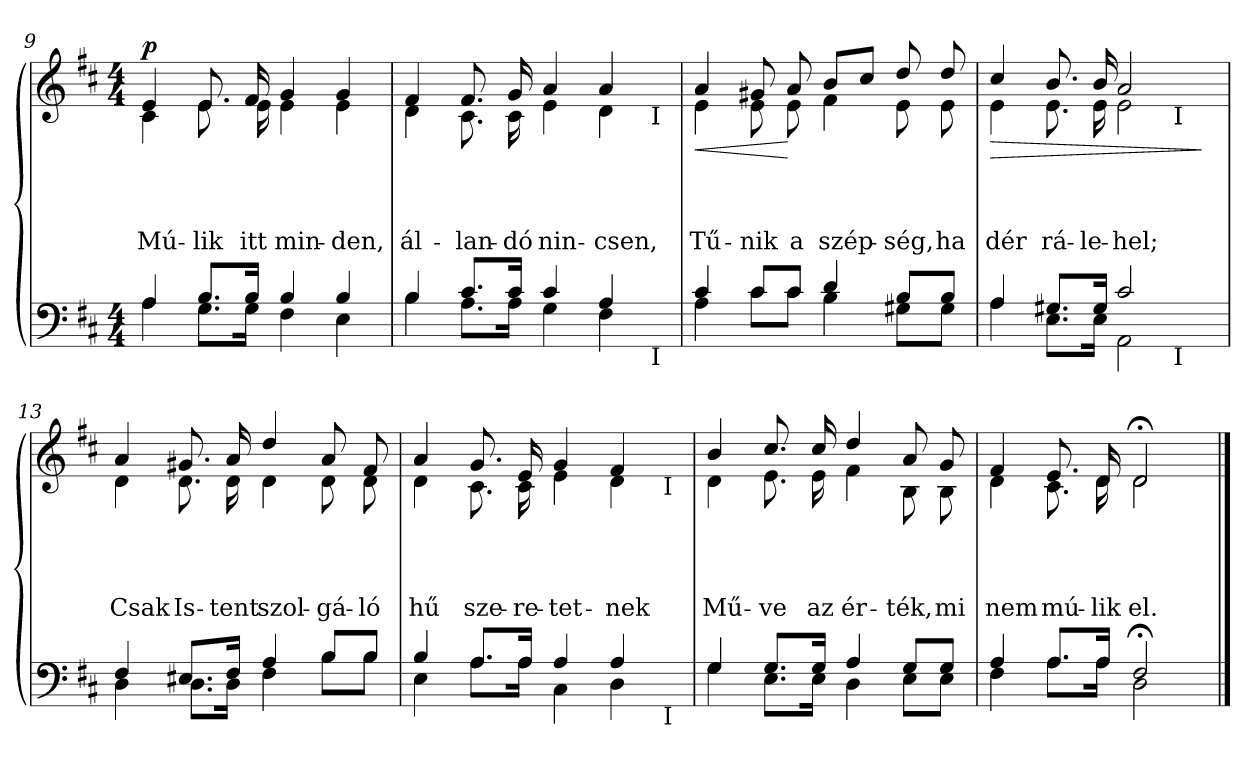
**kern	**kern	**text	**text	**text	**text	**dynam
*part2	*part1	*part1	*part1	*part1	*part1	*part1
*staff2	*staff1	*staff1	*staff1	*staff1	*staff1	*staff1
!!LO:LB:g=z
*clefF4	*clefG2	*	*	*	*	*
*k[f#c#]	*k[f#c#]	*	*	*	*	*
*b:	*b:	*	*	*	*	*
*M4/4	*M4/4	*	*	*	*	*
=9	=9	=9	=9	=9	=9	=9
*^	*	*	*	*	*	*
!	!	!	!	!	!	!LO:LY:b	!LO:DY:a
*	*	*^	*	*	*	*	*
4A/	4A\	4e/	4c#\	.	.	.	Mú-	p
!	!	!	!	!	!	!	!LO:LY:b	!
8.B/L	8.G\L	8.e/	8.e\	.	.	.	-lik	.
!	!	!	!	!	!	!	!LO:LY:b	!
16B/Jk	16G\Jk	16f#/	16e\	.	.	.	itt	.
!	!	!	!	!	!	!	!LO:LY:b	!
4B/	4F#\	4g/	4e\	.	.	.	min-	.
!	!	!	!	!	!	!	!LO:LY:b	!
4B/	4E\	4g/	4e\	.	.	.	-den,	.
*	*	*v	*v	*	*	*	*	*
=10	=10	=10	=10	=10	=10	=10	=10
*	*	*^	*	*	*	*	*
!	!	!	!	!	!	!	!LO:LY:b	!
*	*^	*	*^	*	*	*	*	*
4B/	4B\	2ryy	4f#/	4d\	2ryy	.	.	.	ál-	.
!	!	!	!	!	!	!	!	!	!LO:LY:b	!
8.c#/L	8.A\L	.	8.f#/	8.c#\	.	.	.	.	-lan-	.
!	!	!	!	!	!	!	!	!	!LO:LY:b	!
16c#/Jk	16A\Jk	.	16g/	16c#\	.	.	.	.	-dó	.
!	!	!	!	!	!	!	!	!	!LO:LY:b	!
4c#/	4G\	4ryy	4a/	4e\	4ryy	.	.	.	nin-	.
!	!	!	!	!	!	!	!	!	!LO:LY:b	!
4A/	4F#\	8ryy	4a/	4d\	8ryy	.	.	.	-csen,	.
.	.	32ryy	.	.	32ryy	.	.	.	.	.
!	!	!	!	!	!LO:TX:b:t=I	!	!	!	!	!
!	!	!LO:TX:b:t=I	!	!	!	!	!	!	!	!
.	.	16.ryy	.	.	16.ryy	.	.	.	.	.
*	*v	*v	*	*	*	*	*	*	*	*
*	*	*v	*v	*v	*	*	*	*	*
=11	=11	=11	=11	=11	=11	=11	=11
*	*^	*^	*	*	*	*	*
*	*	*	*	*^	*	*	*	*	*
!	!	!	!	!	!	!	!	!	!LO:LY:b	!LO:HP:b
*	*v	*v	*	*	*	*	*	*	*	*
*	*	*	*v	*v	*	*	*	*	*
4c#/	4A\	4a/	4e\	.	.	.	Tű-	<
!	!	!	!	!	!	!	!LO:LY:b	!
8c#/L	8c#\L	8g#X/	8e\	.	.	.	-nik	.
!	!	!	!	!	!	!	!LO:LY:b	!
8c#/J	8c#\J	8a/	8e\	.	.	.	a	[
!	!	!	!	!	!	!	!LO:LY:b	!
4d/	4B\	8b/L	4f#\	.	.	.	szép-	.
.	.	8cc#/J	.	.	.	.	.	.
!	!	!	!	!	!	!	!LO:LY:b	!
8B/L	8G#X\L	8dd/	8e\	.	.	.	-ség,	.
!	!	!	!	!	!	!	!LO:LY:b	!
8B/J	8G#\J	8dd/	8e\	.	.	.	ha	.
*	*	*v	*v	*	*	*	*	*
=12	=12	=12	=12	=12	=12	=12	=12
*	*	*^	*	*	*	*	*
!	!	!	!	!	!	!	!LO:LY:b	!LO:HP:b
*	*^	*	*^	*	*	*	*	*
4A/	4A\	2.ryy	4cc#/	4e\	2.ryy	.	.	.	dér	>
!	!	!	!	!	!	!	!	!	!LO:LY:b	!
8.G#X/L	8.E\L	.	8.b/	8.e\	.	.	.	.	rá-	.
!	!	!	!	!	!	!	!	!	!LO:LY:b	!
16G#/Jk	16E\Jk	.	16b/	16e\	.	.	.	.	-le-	.
!	!	!	!	!	!	!	!	!	!LO:LY:b	!
2c#/	2AA\	.	2a/	2e\	.	.	.	.	-hel;	.
!	!	!	!	!	!LO:TX:b:t=I	!	!	!	!	!
!	!	!LO:TX:b:t=I	!	!	!	!	!	!	!	!
.	.	4ryy	.	.	4ryy	.	.	.	.	.
.	.	.	.	.	.	.	.	.	.	]
*	*v	*v	*	*	*	*	*	*	*	*
*	*	*v	*v	*v	*	*	*	*	*
!!LO:LB:g=z
=13	=13	=13	=13	=13	=13	=13	=13
*	*^	*^	*	*	*	*	*
*	*	*	*	*^	*	*	*	*	*
!	!	!	!	!	!	!	!	!	!LO:LY:b	!
*	*v	*v	*	*	*	*	*	*	*	*
*	*	*	*v	*v	*	*	*	*	*
4F#/	4D\	4a/	4d\	.	.	.	Csak	.
!	!	!	!	!	!	!	!LO:LY:b	!
8.E#X/L	8.D\L	8.g#X/	8.d\	.	.	.	Is-	.
!	!	!	!	!	!	!	!LO:LY:b	!
16F#/Jk	16D\Jk	16a/	16d\	.	.	.	-tent	.
!	!	!	!	!	!	!	!LO:LY:b	!
4A/	4F#\	4dd/	4d\	.	.	.	szol-	.
!	!	!	!	!	!	!	!LO:LY:b	!
8B/L	8B\L	8a/	8d\	.	.	.	-gá-	.
!	!	!	!	!	!	!	!LO:LY:b	!
8B/J	8B\J	8f#/	8d\	.	.	.	-ló	.
*	*	*v	*v	*	*	*	*	*
=14	=14	=14	=14	=14	=14	=14	=14
*	*	*^	*	*	*	*	*
!	!	!	!	!	!	!	!LO:LY:b	!
*	*^	*	*^	*	*	*	*	*
4B/	4E\	2ryy	4a/	4d\	2ryy	.	.	.	hű	.
!	!	!	!	!	!	!	!	!	!LO:LY:b	!
8.A/L	8.A\L	.	8.g/	8.c#\	.	.	.	.	sze-	.
!	!	!	!	!	!	!	!	!	!LO:LY:b	!
16A/Jk	16A\Jk	.	16e/	16c#\	.	.	.	.	-re-	.
!	!	!	!	!	!	!	!	!	!LO:LY:b	!
4A/	4C#\	4ryy	4g/	4e\	4ryy	.	.	.	-tet-	.
!	!	!	!	!	!	!	!	!	!LO:LY:b	!
4A/	4D\	8ryy	4f#/	4d\	8ryy	.	.	.	-nek	.
.	.	32ryy	.	.	32ryy	.	.	.	.	.
!	!	!	!	!	!LO:TX:b:t=I	!	!	!	!	!
!	!	!LO:TX:b:t=I	!	!	!	!	!	!	!	!
.	.	16.ryy	.	.	16.ryy	.	.	.	.	.
*	*v	*v	*	*	*	*	*	*	*	*
*	*	*v	*v	*v	*	*	*	*	*
=15	=15	=15	=15	=15	=15	=15	=15
*	*^	*^	*	*	*	*	*
*	*	*	*	*^	*	*	*	*	*
!	!	!	!	!	!	!	!	!	!LO:LY:b	!
*	*v	*v	*	*	*	*	*	*	*	*
*	*	*	*v	*v	*	*	*	*	*
4G/	4G\	4b/	4d\	.	.	.	Mű-	.
!	!	!	!	!	!	!	!LO:LY:b	!
8.G/L	8.E\L	8.cc#/	8.e\	.	.	.	-ve	.
!	!	!	!	!	!	!	!LO:LY:b	!
16G/Jk	16E\Jk	16cc#/	16e\	.	.	.	az	.
!	!	!	!	!	!	!	!LO:LY:b	!
4A/	4D\	4dd/	4f#\	.	.	.	ér-	.
!	!	!	!	!	!	!	!LO:LY:b	!
8G/L	8E\L	8a/	8B\	.	.	.	-ték,	.
!	!	!	!	!	!	!	!LO:LY:b	!
8G/J	8E\J	8g/	8B\	.	.	.	mi	.
=16	=16	=16	=16	=16	=16	=16	=16	=16
!	!	!	!	!	!	!	!LO:LY:b	!
4A/	4F#\	4f#/	4d\	.	.	.	nem	.
!	!	!	!	!	!	!	!LO:LY:b	!
8.A/L	8.A\L	8.e/	8.c#\	.	.	.	mú-	.
!	!	!	!	!	!	!	!LO:LY:b	!
16A/Jk	16A\Jk	16d/	16d\	.	.	.	-lik	.
!	!	!	!	!	!	!	!LO:LY:b	!
2F#;/	2D\	2d;/	2d\	.	.	.	el.	.
*v	*v	*	*	*	*	*	*	*
*	*v	*v	*	*	*	*	*
==	==	==	==	==	==	==
*-	*-	*-	*-	*-	*-	*-
